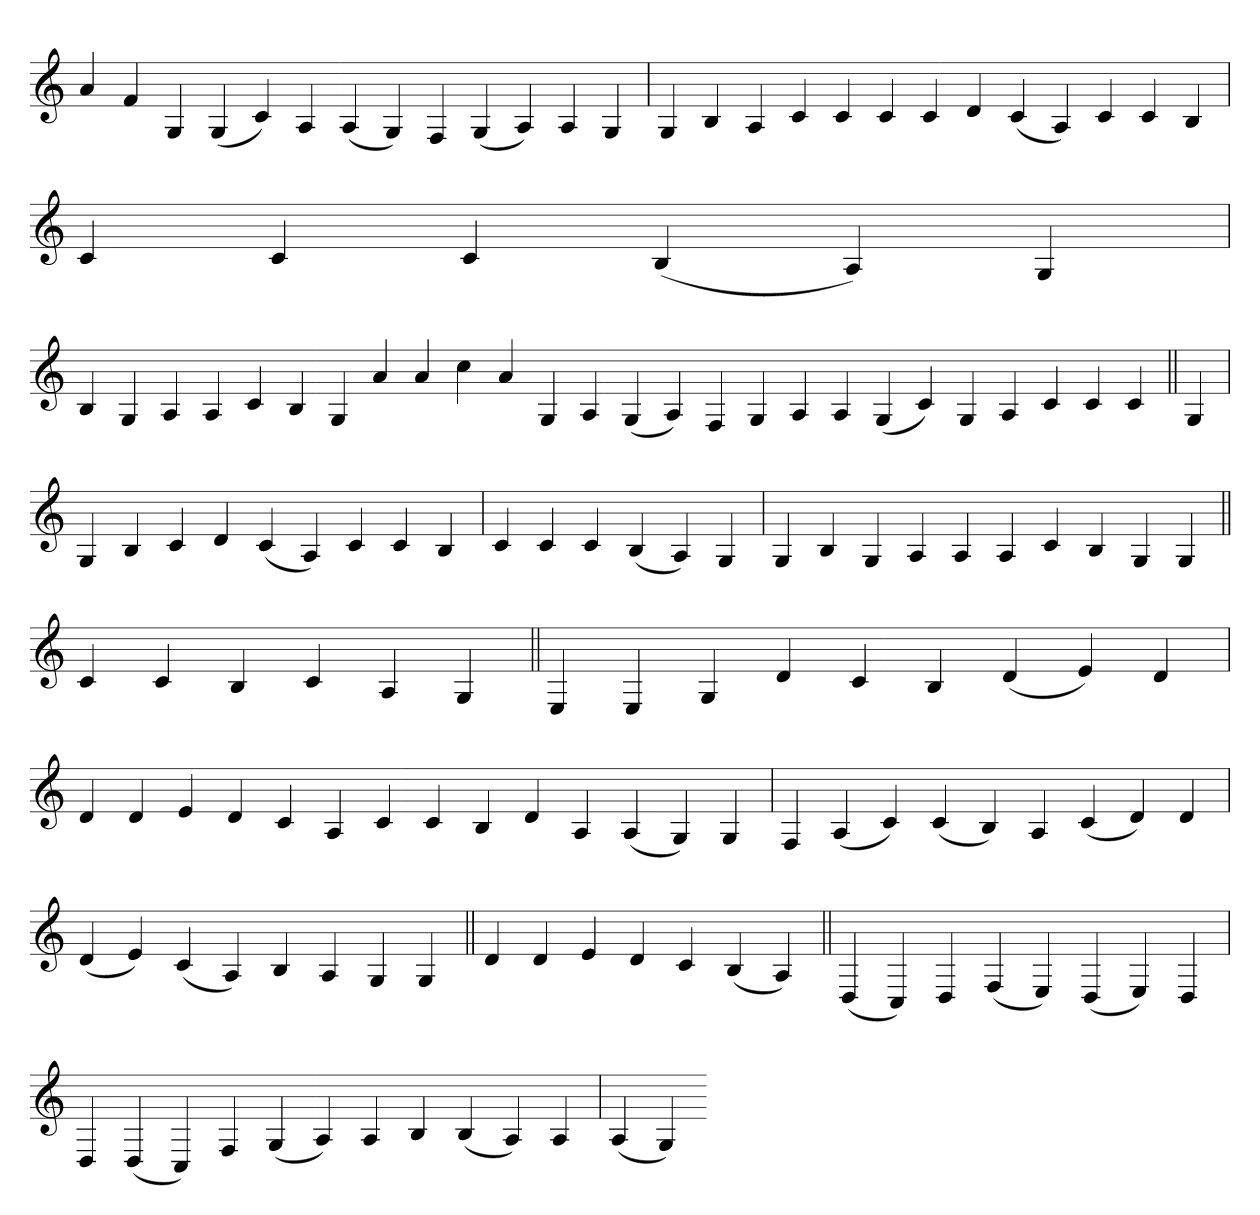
**kern
*part1
*staff1
=
4a
4f
4G
(4G
4c)
4A
(4A
4G)
4F
(4G
4A)
4A
4G
=`
4G
4B
4A
4c
4c
4c
4c
4d
(4c
4A)
4c
4c
4B
='
4c
4c
4c
(4B
4A)
4G
=`
4B
4G
4A
4A
4c
4B
4G
4a
4a
4cc
4a
4G
4A
(4G
4A)
4F
4G
4A
4A
(4G
4c)
4G
4A
4c
4c
4c
=||
4G
=`
4G
4B
4c
4d
(4c
4A)
4c
4c
4B
='
4c
4c
4c
(4B
4A)
4G
=`
4G
4B
4G
4A
4A
4A
4c
4B
4G
4G
=||
4c
4c
4B
4c
4A
4G
=||
4E
4E
4G
4d
4c
4B
(4d
4e)
4d
=`
4d
4d
4e
4d
4c
4A
4c
4c
4B
4d
4A
(4A
4G)
4G
='
4F
(4A
4c)
(4c
4B)
4A
(4c
4d)
4d
=`
(4d
4e)
(4c
4A)
4B
4A
4G
4G
=||
4d
4d
4e
4d
4c
(4B
4A)
=||
(4D
4C)
4D
(4F
4E)
(4D
4E)
4D
=`
4D
(4D
4C)
4F
(4G
4A)
4A
4B
(4B
4A)
4A
=`
(4A
4G)
=-
*-
